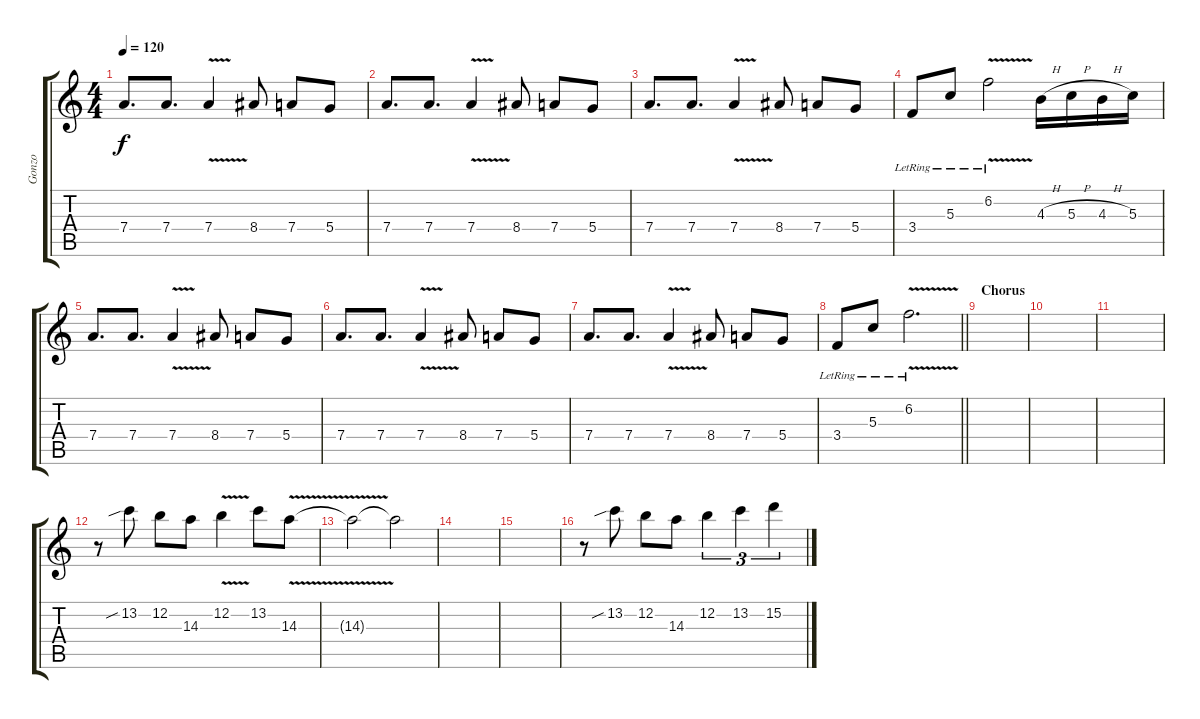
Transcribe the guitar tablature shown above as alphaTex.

\track ("Gonzo" "Gonzo") {instrument electricguitarclean}
\staff {score tabs}
\tuning (E4 B3 G3 D3 A2 E2) {hide}
\ts (4 4)
\tempo 120
\clef g2
\ks c
7.4.8{d dy f} 7.4.8{d} 7.4{v}.4 8.4.8 7.4.8 5.4.8 |
7.4.8{d} 7.4.8{d} 7.4{v}.4 8.4.8 7.4.8 5.4.8 |
7.4.8{d} 7.4.8{d} 7.4{v}.4 8.4.8 7.4.8 5.4.8 |
3.4{lr}.8 5.3{lr}.8 6.2{v lr}.2 4.3{h}.16 5.3{h}.16 4.3{h}.16 5.3.16 |
7.4.8{d} 7.4.8{d} 7.4{v}.4 8.4.8 7.4.8 5.4.8 |
7.4.8{d} 7.4.8{d} 7.4{v}.4 8.4.8 7.4.8 5.4.8 |
7.4.8{d} 7.4.8{d} 7.4{v}.4 8.4.8 7.4.8 5.4.8 |
\barLineRight lightlight
3.4{lr}.8 5.3{lr}.8 6.2{v lr}.2{d} |
\section ("" "Chorus")
|
|
|
r.8{volume 13 instrument distortionguitar} 13.2{sib}.8 12.2.8 14.3.8 12.2{v}.4 13.2.8 14.3{v}.8 |
14.3{t}.2 14.3{t}.2{volume 5} |
|
|
r.8{volume 13} 13.2{sib}.8 12.2.8 14.3.8 12.2.4{tu (3 2)} 13.2.4{tu (3 2)} 15.2.4{tu (3 2)}
